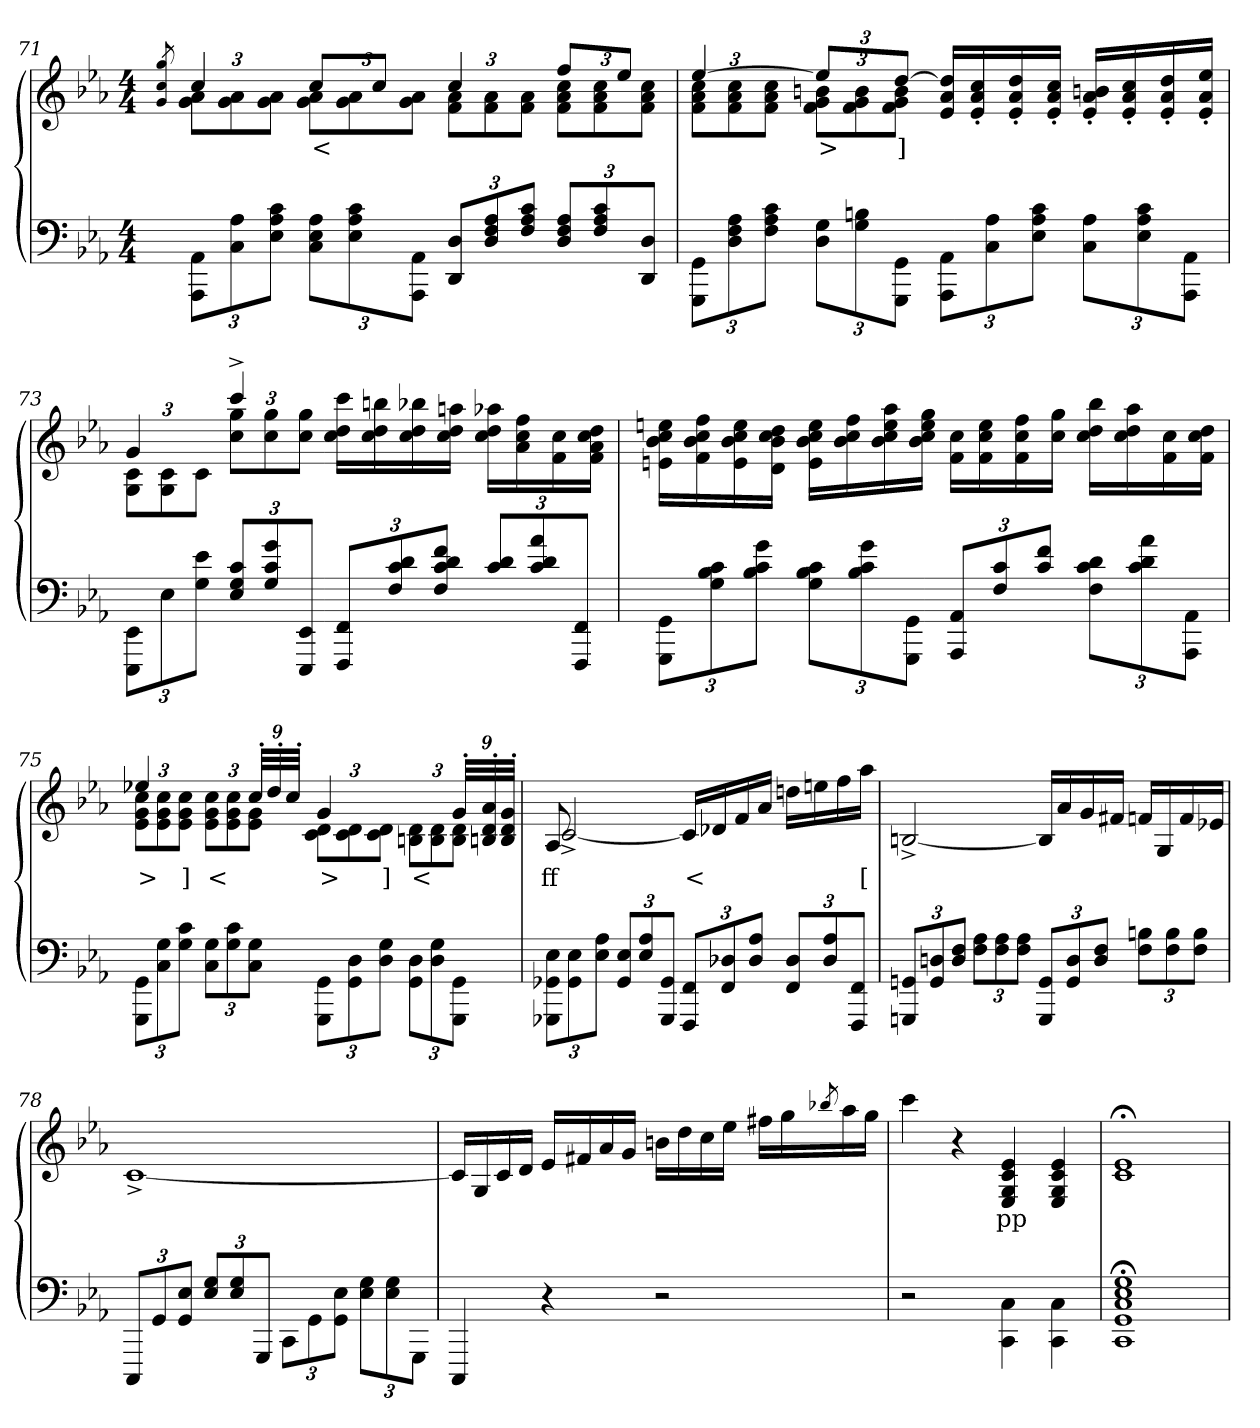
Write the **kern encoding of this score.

**kern	**kern	**text
*part2	*part1	*part1
*staff2	*staff1	*staff1
*clefF4	*clefG2	*
*k[b-e-a-]	*k[b-e-a-]	*
*M4/4	*M4/4	*
=71	=71	=71
.	8qg 8qcc 8qgg/	.
*	*^	*
12AA-\ 12AAA-\L	4cc	12a- 12gL	.
12A- 12C	.	12a- 12g	.
12c 12A- 12E-J	.	12a- 12gJ	.
12A-\ 12E-\ 12C\L	8ccL	12a- 12gL	<
12c 12A- 12E-	.	12a- 12g	.
.	8ccJ	.	.
12AA- 12AAA-J	.	12a- 12gJ	.
12D 12DDL	4cc	12a- 12fL	.
12A- 12F 12D	.	12a- 12f	.
12c 12A- 12FJ	.	12a- 12fJ	.
12A- 12F 12DL	8ffL	12cc 12a- 12fL	.
12c 12A- 12F	.	12cc 12a- 12f	.
.	8ee-J	.	.
12D 12DDJ	.	12cc 12a- 12fJ	.
=72	=72	=72	=72
12GG\ 12GGG\L	[4ee-	12cc 12a- 12fL	.
12A- 12F 12D	.	12cc 12a- 12f	.
12c 12A- 12FJ	.	12cc 12a- 12fJ	.
12G\ 12D\L	12ee-L]	12bn 12g 12fL	>
12Bn 12G	12ryy	12b 12g 12f	.
12GG 12GGGJ	[12ddJ	12b 12g 12fJ	]
12AA-\ 12AAA-\L	16dd] 16a- 16e-LL	2ryy	.
.	16cc'> 16a-'> 16e-'>	.	.
12A- 12C	.	.	.
.	16dd'> 16a-'> 16e-'>	.	.
12c 12A- 12E-J	.	.	.
.	16cc'> 16a-'> 16e-'>JJ	.	.
12A-\ 12C\L	16bn'> 16a-'> 16e-'>LL	.	.
.	16cc'> 16a-'> 16e-'>	.	.
12c 12A- 12E-	.	.	.
.	16dd'> 16a-'> 16e-'>	.	.
12AA- 12AAA-J	.	.	.
.	16ee-'> 16a-'> 16e-'>JJ	.	.
=73	=73	=73	=73
12EE-\ 12EEE-\L	4g	12c 12GL	.
12E-	.	12c 12G	.
12e- 12GJ	.	12cJ	.
12c 12G 12E-L	4ccc^>	12gg 12ccL	.
12g 12c 12G	.	12gg 12cc	.
12EE- 12EEE-J	.	12gg 12ccJ	.
12FF 12FFFL	16ccc 16dd 16ccLL	2ryy	.
.	16bbn 16dd 16cc	.	.
12d 12c 12F	.	.	.
.	16bb-X 16dd 16cc	.	.
12f 12d 12c 12FJ	.	.	.
.	16aan 16dd 16ccJJ	.	.
12d 12cL	16aa-X 16dd 16ccLL	.	.
.	16ff 16cc 16a-	.	.
12a- 12d 12c	.	.	.
.	16cc 16f	.	.
12FF 12FFFJ	.	.	.
.	16dd 16cc 16a- 16fJJ	.	.
*	*v	*v	*
=74	=74	=74
12GG 12GGGL	16een\ 16cc\ 16b-\ 16en\LL	.
.	16ff 16cc 16b- 16f	.
12c 12B- 12G	.	.
.	16ee 16cc 16b- 16e	.
12g 12c 12B-J	.	.
.	16dd 16cc 16b- 16dJJ	.
12c 12B- 12GL	16ee 16cc 16b- 16eLL	.
.	16ff 16cc 16b-	.
12g 12c 12B-	.	.
.	16aa- 16ee 16cc 16b-	.
12GG 12GGGJ	.	.
.	16gg 16ee 16cc 16b-JJ	.
12AA- 12AAA-L	16cc 16fLL	.
.	16ee 16cc 16f	.
12c 12F	.	.
.	16ff 16cc 16f	.
12f 12cJ	.	.
.	16gg 16ccJJ	.
12d 12c 12FL	16bb- 16dd 16ccLL	.
.	16aa- 16dd 16cc	.
12a- 12d 12c	.	.
.	16cc 16f	.
12AA- 12AAA-J	.	.
.	16dd 16cc 16fJJ	.
=75	=75	=75
*	*^	*
12GGG\ 12GG\L	4ee-X	12e- 12g 12ccL	>
12C 12G	.	12e- 12g 12cc	.
12G 12cJ	.	12e- 12g 12ccJ	]
12C 12GL	6ryy	12e- 12g 12ccL	<
12G 12c	.	12e- 12g 12cc	.
12C 12GJ	36cc'>LL	12e- 12gJ	.
.	36dd'>	.	.
.	36cc'>JJ	.	.
12GGG\ 12GG\L	4g	12c 12dL	>
12GG 12D	.	12c 12d	.
12D 12GJ	.	12c 12dJ	]
12GG\ 12D\L	6ryy	12Bn 12dL	<
12D 12G	.	12B 12d	.
12GGG 12GGJ	36g'>LL	12B 12dJ	.
.	36Bn'> 36d'> 36a-'>	.	.
.	36B'> 36d'> 36g'>JJ	.	.
=76	=76	=76	=76
12E-\ 12GG-X\ 12GGG-X\L	8A-	[2c^>/	ff
12E- 12GG-	.	.	.
.	2..ryy	.	.
12A- 12E-J	.	.	.
12E- 12GG-L	.	.	.
12A- 12E-	.	.	.
12GG- 12GGG-J	.	.	.
12FF 12FFFL	.	16c/LL]	<
.	.	16d-X	.
12D-X 12FF	.	.	.
.	.	16f	.
12A- 12D-J	.	.	.
.	.	16a-JJ	.
12D- 12FFL	.	16ddnLL	.
.	.	16een	.
12A- 12D-	.	.	.
.	.	16ff	.
12FF 12FFFJ	.	.	.
.	.	16aa-JJ	[
*	*v	*v	*
=77	=77	=77
12GGn 12GGGnL	[2Bn^>	.
12Dn 12GG	.	.
12F 12DJ	.	.
12A- 12FL	.	.
12A- 12F	.	.
12A- 12FJ	.	.
12GG 12GGGL	16BLL]	.
.	16a-	.
12D 12GG	.	.
.	16g	.
12F 12DJ	.	.
.	16f#XJJ	.
12Bn 12FL	16fnLL	.
.	16G	.
12B 12F	.	.
.	16f	.
12B 12FJ	.	.
.	16e-XJJ	.
=78	=78	=78
12CCCL	[1c^>	.
12GG	.	.
12E- 12GGJ	.	.
12G 12E-L	.	.
12G 12E-	.	.
12GGGJ	.	.
12CC\L	.	.
12GG	.	.
12E- 12GGJ	.	.
12G\ 12E-\L	.	.
12G 12E-	.	.
12GGGJ	.	.
=79	=79	=79
4CCC	16cLL]	.
.	16G	.
.	16c	.
.	16dJJ	.
4r	16e-LL	.
.	16f#X	.
.	16a-	.
.	16gJJ	.
2r	16bnLL	.
.	16dd	.
.	16cc	.
.	16ee-JJ	.
.	16ff#LL	.
.	16gg	.
.	8qbb-X/	.
.	16aa-	.
.	16ggJJ	.
=80	=80	=80
2r	4ccc	.
.	4r	.
4C\ 4CC\	4e- 4c 4G 4E-	pp
4C\ 4CC\	4e- 4c 4G 4E-	.
=81	=81	=81
1G;< 1E-;< 1C;< 1GG;< 1CC;<	1e-;< 1c;<	.
=	=	=
*-	*-	*-
